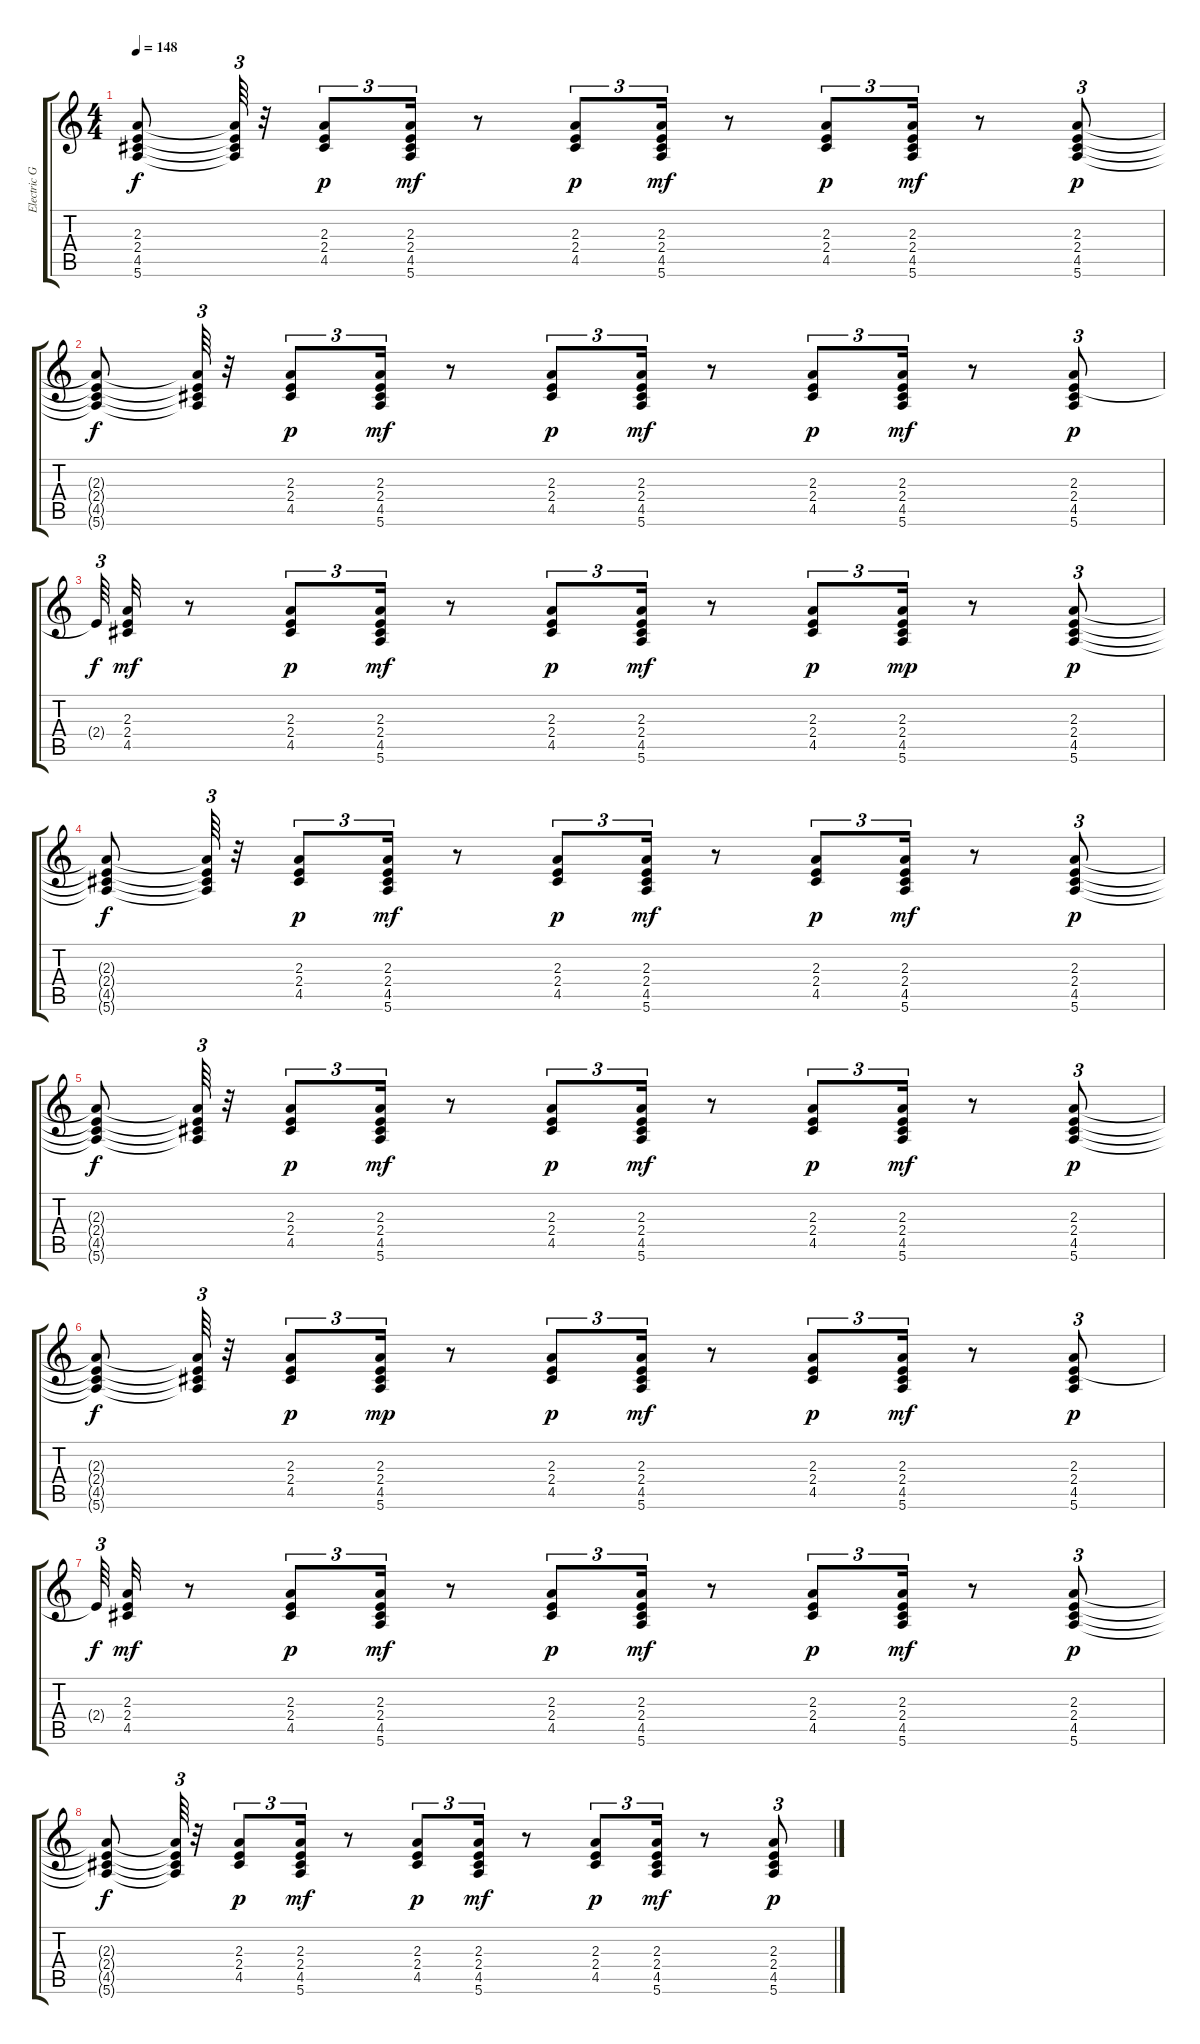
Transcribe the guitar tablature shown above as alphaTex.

\track ("Electric Guitar (muted)" "Electric G") {mute instrument electricguitarmuted}
\staff {score tabs}
\tuning (E4 B3 G3 D3 A2 E2) {hide}
\ts (4 4)
\tempo 148
\clef g2
\ks c
(2.3{t} 2.4{t} 4.5{t} 5.6{t}).8{dy f} (2.3{t} 2.4{t} 4.5{t} 5.6{t}).64{tu (3 2)} r.32 (2.3 2.4 4.5).8{tu (3 2) dy p} (2.3 2.4 4.5 5.6).16{tu (3 2) dy mf} r.8 (2.3 2.4 4.5).8{tu (3 2) dy p} (2.3 2.4 4.5 5.6).16{tu (3 2) dy mf} r.8 (2.3 2.4 4.5).8{tu (3 2) dy p} (2.3 2.4 4.5 5.6).16{tu (3 2) dy mf} r.8 (2.3 2.4 4.5 5.6).8{tu (3 2) dy p} |
(2.3{t} 2.4{t} 4.5{t} 5.6{t}).8{dy f} (2.3{t} 2.4{t} 4.5{t} 5.6{t}).64{tu (3 2)} r.32 (2.3 2.4 4.5).8{tu (3 2) dy p} (2.3 2.4 4.5 5.6).16{tu (3 2) dy mf} r.8 (2.3 2.4 4.5).8{tu (3 2) dy p} (2.3 2.4 4.5 5.6).16{tu (3 2) dy mf} r.8 (2.3 2.4 4.5).8{tu (3 2) dy p} (2.3 2.4 4.5 5.6).16{tu (3 2) dy mf} r.8 (2.3 2.4 4.5 5.6).8{tu (3 2) dy p} |
2.4{t}.64{tu (3 2) dy f} (2.3 2.4 4.5).32{dy mf} r.8 (2.3 2.4 4.5).8{tu (3 2) dy p} (2.3 2.4 4.5 5.6).16{tu (3 2) dy mf} r.8 (2.3 2.4 4.5).8{tu (3 2) dy p} (2.3 2.4 4.5 5.6).16{tu (3 2) dy mf} r.8 (2.3 2.4 4.5).8{tu (3 2) dy p} (2.3 2.4 4.5 5.6).16{tu (3 2) dy mp} r.8 (2.3 2.4 4.5 5.6).8{tu (3 2) dy p} |
(2.3{t} 2.4{t} 4.5{t} 5.6{t}).8{dy f} (2.3{t} 2.4{t} 4.5{t} 5.6{t}).64{tu (3 2)} r.32 (2.3 2.4 4.5).8{tu (3 2) dy p} (2.3 2.4 4.5 5.6).16{tu (3 2) dy mf} r.8 (2.3 2.4 4.5).8{tu (3 2) dy p} (2.3 2.4 4.5 5.6).16{tu (3 2) dy mf} r.8 (2.3 2.4 4.5).8{tu (3 2) dy p} (2.3 2.4 4.5 5.6).16{tu (3 2) dy mf} r.8 (2.3 2.4 4.5 5.6).8{tu (3 2) dy p} |
(2.3{t} 2.4{t} 4.5{t} 5.6{t}).8{dy f} (2.3{t} 2.4{t} 4.5{t} 5.6{t}).64{tu (3 2)} r.32 (2.3 2.4 4.5).8{tu (3 2) dy p} (2.3 2.4 4.5 5.6).16{tu (3 2) dy mf} r.8 (2.3 2.4 4.5).8{tu (3 2) dy p} (2.3 2.4 4.5 5.6).16{tu (3 2) dy mf} r.8 (2.3 2.4 4.5).8{tu (3 2) dy p} (2.3 2.4 4.5 5.6).16{tu (3 2) dy mf} r.8 (2.3 2.4 4.5 5.6).8{tu (3 2) dy p} |
(2.3{t} 2.4{t} 4.5{t} 5.6{t}).8{dy f} (2.3{t} 2.4{t} 4.5{t} 5.6{t}).64{tu (3 2)} r.32 (2.3 2.4 4.5).8{tu (3 2) dy p} (2.3 2.4 4.5 5.6).16{tu (3 2) dy mp} r.8 (2.3 2.4 4.5).8{tu (3 2) dy p} (2.3 2.4 4.5 5.6).16{tu (3 2) dy mf} r.8 (2.3 2.4 4.5).8{tu (3 2) dy p} (2.3 2.4 4.5 5.6).16{tu (3 2) dy mf} r.8 (2.3 2.4 4.5 5.6).8{tu (3 2) dy p} |
2.4{t}.64{tu (3 2) dy f} (2.3 2.4 4.5).32{dy mf} r.8 (2.3 2.4 4.5).8{tu (3 2) dy p} (2.3 2.4 4.5 5.6).16{tu (3 2) dy mf} r.8 (2.3 2.4 4.5).8{tu (3 2) dy p} (2.3 2.4 4.5 5.6).16{tu (3 2) dy mf} r.8 (2.3 2.4 4.5).8{tu (3 2) dy p} (2.3 2.4 4.5 5.6).16{tu (3 2) dy mf} r.8 (2.3 2.4 4.5 5.6).8{tu (3 2) dy p} |
(2.3{t} 2.4{t} 4.5{t} 5.6{t}).8{dy f} (2.3{t} 2.4{t} 4.5{t} 5.6{t}).64{tu (3 2)} r.32 (2.3 2.4 4.5).8{tu (3 2) dy p} (2.3 2.4 4.5 5.6).16{tu (3 2) dy mf} r.8 (2.3 2.4 4.5).8{tu (3 2) dy p} (2.3 2.4 4.5 5.6).16{tu (3 2) dy mf} r.8 (2.3 2.4 4.5).8{tu (3 2) dy p} (2.3 2.4 4.5 5.6).16{tu (3 2) dy mf} r.8 (2.3 2.4 4.5 5.6).8{tu (3 2) dy p}
